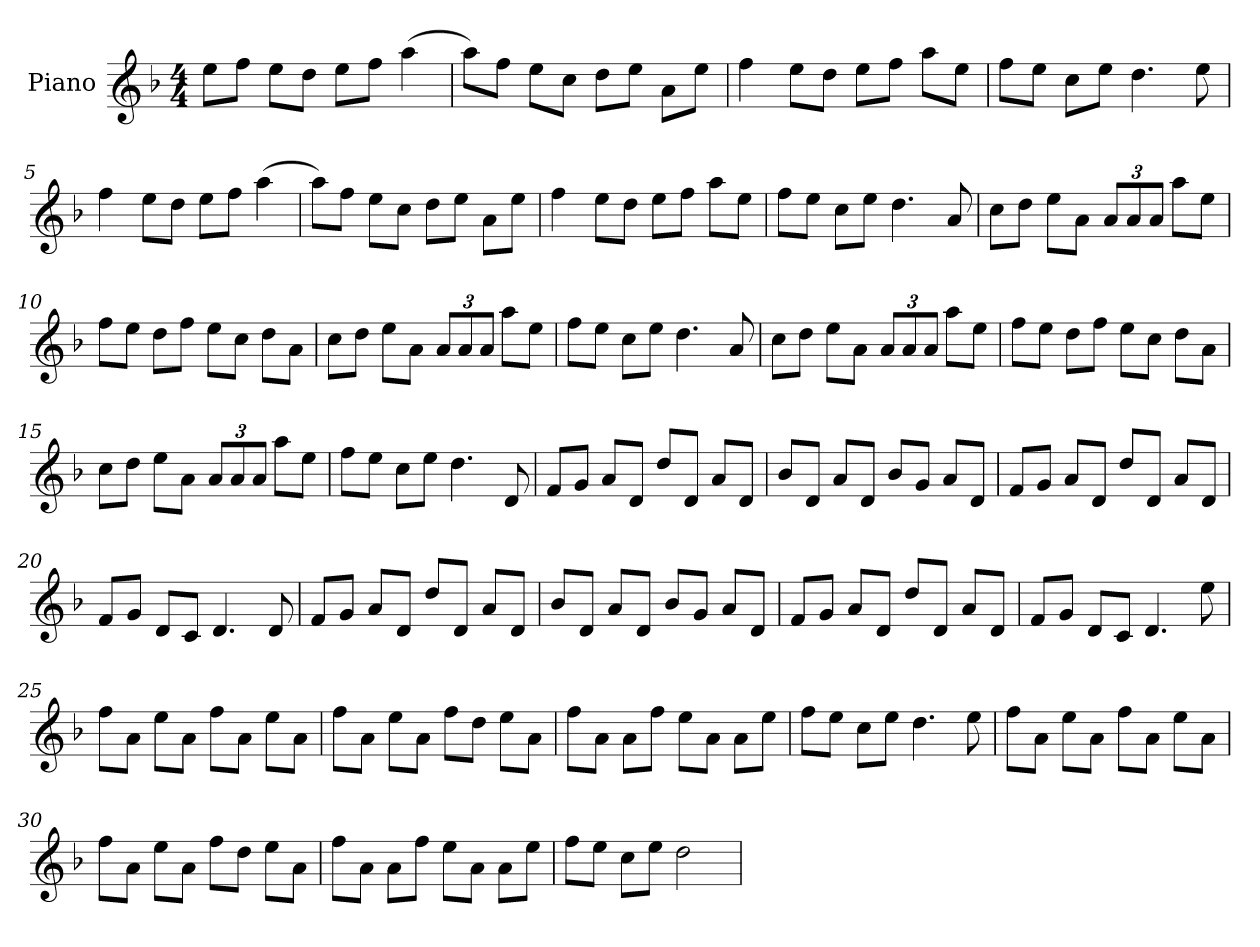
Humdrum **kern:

**kern
*part1
*staff1
*I"Piano
*I'Pno
*clefG2
*k[b-]
*d:
*M4/4
=1
8ee\L
8ff\J
8ee\L
8dd\J
8ee\L
8ff\J
(4aa\
=2
8aa\L)
8ff\J
8ee\L
8cc\J
8dd\L
8ee\J
8a\L
8ee\J
=3
4ff\
8ee\L
8dd\J
8ee\L
8ff\J
8aa\L
8ee\J
=4
8ff\L
8ee\J
8cc\L
8ee\J
4.dd\
8ee\
!!LO:LB:g=z
=5
4ff\
8ee\L
8dd\J
8ee\L
8ff\J
(4aa\
=6
8aa\L)
8ff\J
8ee\L
8cc\J
8dd\L
8ee\J
8a\L
8ee\J
=7
4ff\
8ee\L
8dd\J
8ee\L
8ff\J
8aa\L
8ee\J
=8
8ff\L
8ee\J
8cc\L
8ee\J
4.dd\
8a/
!!LO:LB:g=z
=9
8cc\L
8dd\J
8ee\L
8a\J
12a/L
12a/
12a/J
8aa\L
8ee\J
=10
8ff\L
8ee\J
8dd\L
8ff\J
8ee\L
8cc\J
8dd\L
8a\J
=11
8cc\L
8dd\J
8ee\L
8a\J
12a/L
12a/
12a/J
8aa\L
8ee\J
=12
8ff\L
8ee\J
8cc\L
8ee\J
4.dd\
8a/
!!LO:LB:g=z
=13
8cc\L
8dd\J
8ee\L
8a\J
12a/L
12a/
12a/J
8aa\L
8ee\J
=14
8ff\L
8ee\J
8dd\L
8ff\J
8ee\L
8cc\J
8dd\L
8a\J
=15
8cc\L
8dd\J
8ee\L
8a\J
12a/L
12a/
12a/J
8aa\L
8ee\J
=16
8ff\L
8ee\J
8cc\L
8ee\J
4.dd\
8d/
!!LO:LB:g=z
=17
8f/L
8g/J
8a/L
8d/J
8dd/L
8d/J
8a/L
8d/J
=18
8b-/L
8d/J
8a/L
8d/J
8b-/L
8g/J
8a/L
8d/J
=19
8f/L
8g/J
8a/L
8d/J
8dd/L
8d/J
8a/L
8d/J
=20
8f/L
8g/J
8d/L
8c/J
4.d/
8d/
!!LO:LB:g=z
=21
8f/L
8g/J
8a/L
8d/J
8dd/L
8d/J
8a/L
8d/J
=22
8b-/L
8d/J
8a/L
8d/J
8b-/L
8g/J
8a/L
8d/J
=23
8f/L
8g/J
8a/L
8d/J
8dd/L
8d/J
8a/L
8d/J
=24
8f/L
8g/J
8d/L
8c/J
4.d/
8ee\
=25
8ff\L
8a\J
8ee\L
8a\J
8ff\L
8a\J
8ee\L
8a\J
!!LO:LB:g=z
=26
8ff\L
8a\J
8ee\L
8a\J
8ff\L
8dd\J
8ee\L
8a\J
=27
8ff\L
8a\J
8a\L
8ff\J
8ee\L
8a\J
8a\L
8ee\J
=28
8ff\L
8ee\J
8cc\L
8ee\J
4.dd\
8ee\
=29
8ff\L
8a\J
8ee\L
8a\J
8ff\L
8a\J
8ee\L
8a\J
=30
8ff\L
8a\J
8ee\L
8a\J
8ff\L
8dd\J
8ee\L
8a\J
!!LO:LB:g=z
=31
8ff\L
8a\J
8a\L
8ff\J
8ee\L
8a\J
8a\L
8ee\J
=32
8ff\L
8ee\J
8cc\L
8ee\J
2dd\
=
*-
